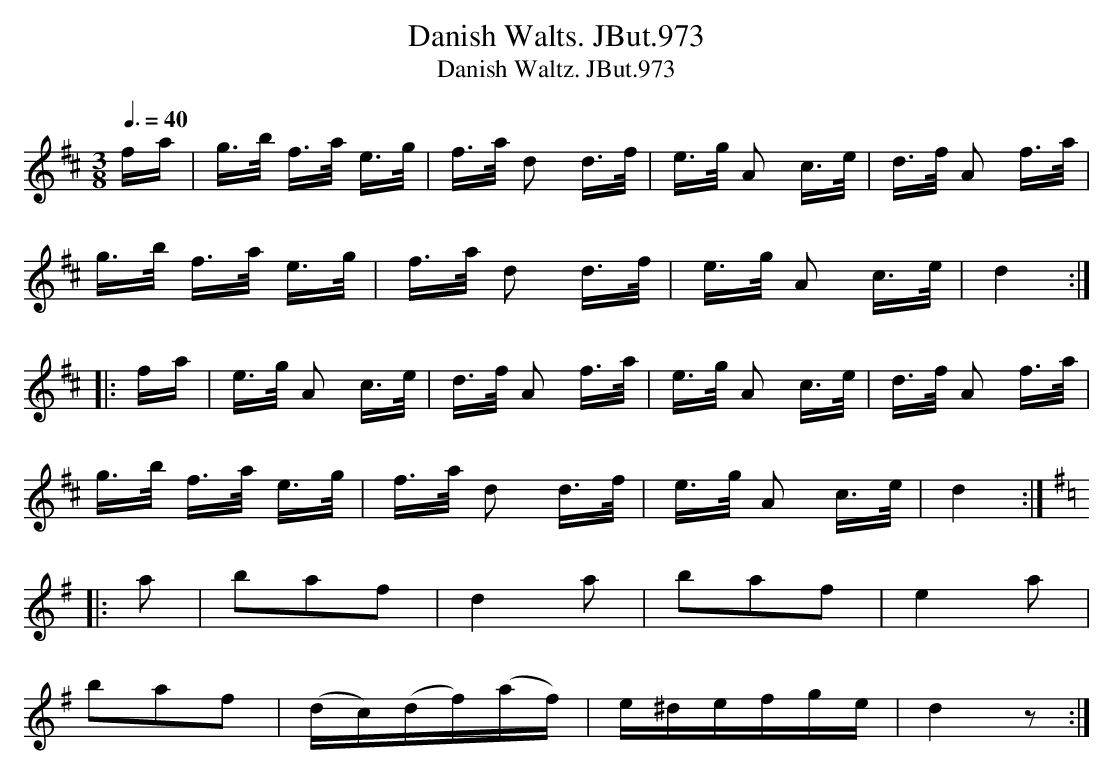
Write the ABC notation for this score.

X:1
T:Danish Walts. JBut.973
T:Danish Waltz. JBut.973
M:3/8
L:1/16
Q:3/8=40
K:D
fa|g>b f>a e>g|f>a d2 d>f|e>g A2 c>e|d>f A2 f>a|
g>b f>a e>g|f>a d2 d>f|e>g A2 c>e|d4:|
|:fa|e>g A2 c>e|d>f A2 f>a|e>g A2 c>e|d>f A2 f>a|
g>b f>a e>g|f>a d2 d>f|e>g A2 c>e|d4:|
K:G
|:a2|b2a2f2|d4 a2|b2a2f2|e4 a2|
b2a2f2|(dc)(df)(af)|e^defge|d4 z2:|
